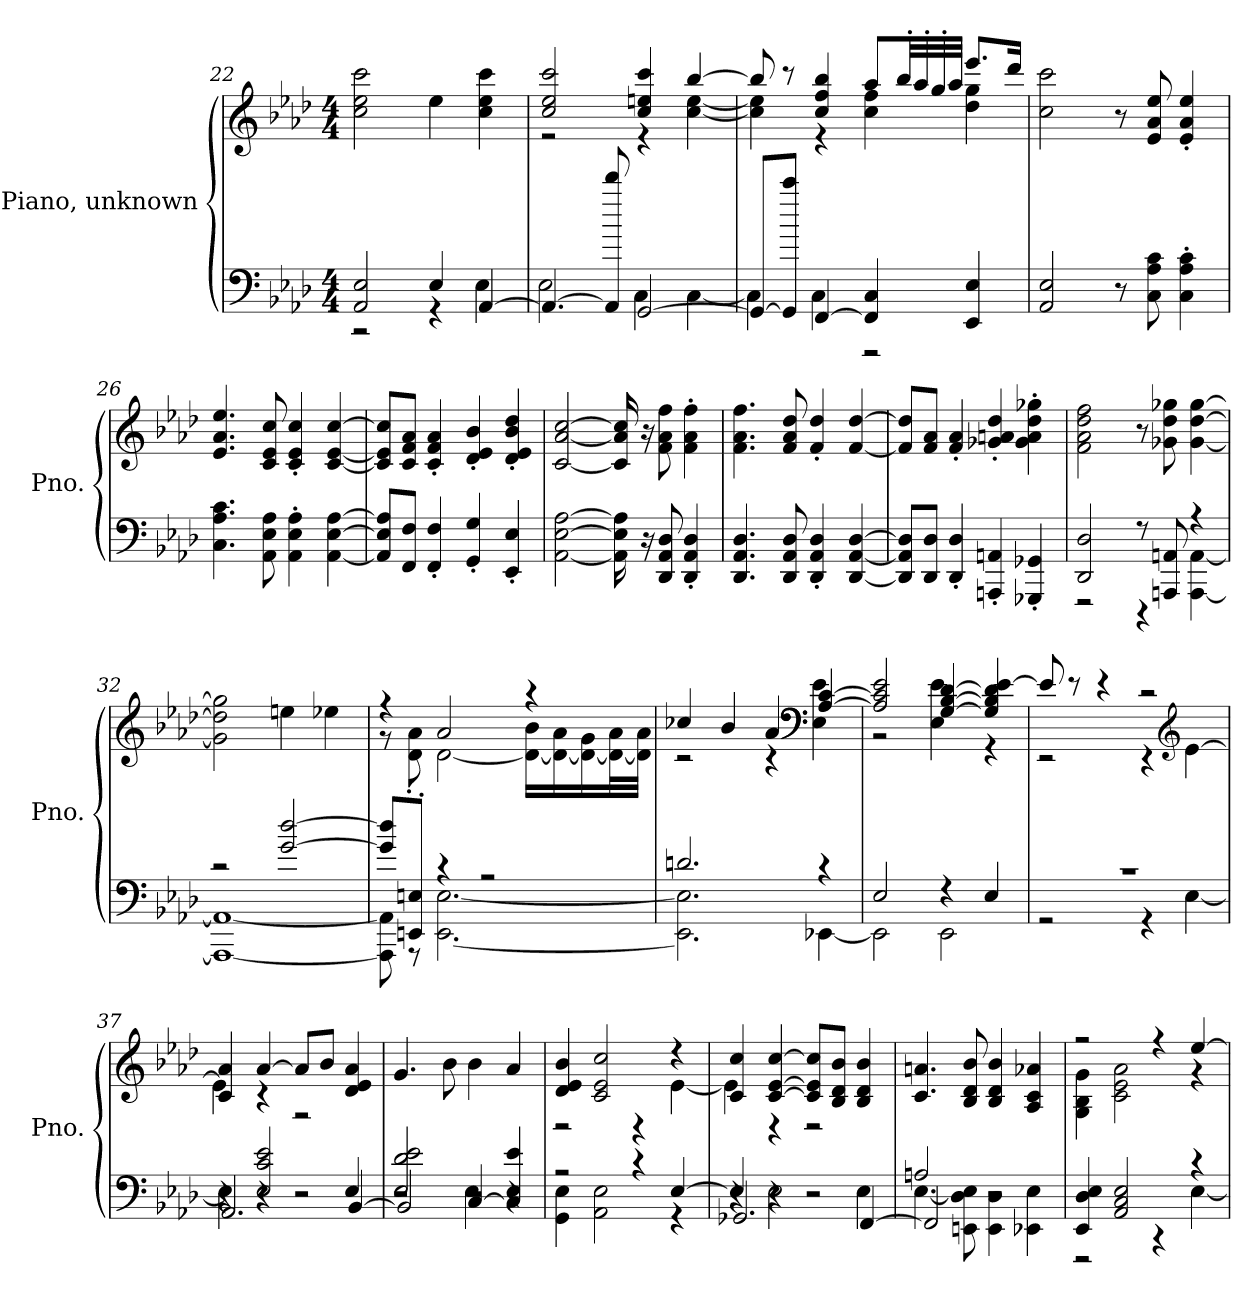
**kern	**kern
*part1	*part1
*staff2	*staff1
*I"Piano, unknown	*
*I'Pno.	*
*clefF4	*clefG2
*k[b-e-a-d-]	*k[b-e-a-d-]
*M4/4	*M4/4
=22	=22
*^	*
2AA-/ 2E-/	2r	2cc\ 2ee-\ 2ccc\
4E-/	4r	4ee-\
[4AA-/	4E-\	4cc\ 4ee-\ 4ccc\
!!LO:LB:g=z
=23	=23	=23
*	*	*^
4.AA-/_	2E-\	2cc/ 2ee-/ 2ccc/	2r
8AA-/] 8ddd-/	.	.	.
[2GG/	4C\	4cc/ 4een/ 4ccc/	4r
.	[4C\	[4bb-/	[4cc\ [4ee\
=24	=24	=24	=24
8GG/L_	4C\]	8bb-/]	4cc\] 4ee\]
8GG/] 8ccc/J	.	8r	.
[4FF/	4C\	4cc/ 4ff/ 4bb-/	4r
4FF/] 4C/	2r	8aa-/L	4cc\ 4ff\
.	.	32bb-'/LL	.
.	.	32aa-'/	.
.	.	32gg'/	.
.	.	32aa-/JJJ	.
4EE-/ 4E-/	.	8.eee-/L	4dd-\ 4gg\
.	.	16ddd-/Jk	.
*v	*v	*	*
*	*v	*v
=25	=25
2AA-/ 2E-/	2cc\ 2ccc\
8r	8r
8C\ 8A-\ 8c\	8e-/ 8a-/ 8ee-/
4C\' 4A-\' 4c\'	4e-/' 4a-/' 4ee-/'
=26	=26
4.C\ 4.A-\ 4.c\	4.e-/ 4.a-/ 4.ee-/
8AA-\ 8E-\ 8A-\	8c/ 8e-/ 8cc/
4AA-\' 4E-\' 4A-\'	4c/' 4e-/' 4cc/'
[4AA-\ [4E-\ [4A-\	[4c/ [4e-/ [4cc/
=27	=27
8AA-/] 8E-/] 8A-/]L	8c/] 8e-/] 8cc/]L
8FF/ 8F/J	8c/ 8f/ 8a-/J
4FF/' 4F/'	4c/' 4f/' 4a-/'
4GG/' 4G/'	4d-/' 4e-/' 4b-/'
4EE-/' 4E-/'	4d-/' 4e-/' 4b-/' 4dd-/'
!!LO:LB:g=z
=28	=28
[2AA-\ [2E-\ [2A-\	[2c/ [2a-/ [2cc/
16AA-\] 16E-\] 16A-\]	16c/] 16a-/] 16cc/]
16r	16r
8DD-/ 8AA-/ 8D-/	8f\ 8a-\ 8ff\
4DD-/' 4AA-/' 4D-/'	4f\' 4a-\' 4ff\'
=29	=29
4.DD-/ 4.AA-/ 4.D-/	4.f\ 4.a-\ 4.ff\
8DD-/ 8AA-/ 8D-/	8f/ 8a-/ 8dd-/
4DD-/' 4AA-/' 4D-/'	4f/' 4dd-/'
[4DD-/ [4AA-/ [4D-/	[4f/ [4dd-/
=30	=30
8DD-/] 8AA-/] 8D-/]L	8f/] 8dd-/]L
8DD-/ 8D-/J	8f/ 8a-/J
4DD-/' 4D-/'	4f/' 4a-/'
4AAAn/' 4AAn/'	4g-X/' 4an/' 4dd-/'
4GGG-X/' 4GG-X/'	4g-\' 4a\' 4dd-\' 4gg-X\'
=31	=31
*^	*
2DD-/ 2D-/	2r	2f\ 2a-\ 2dd-\ 2ff\
8r	4r	8r
8AAAn/ 8AAn/	.	8g-X\ 8dd-\ 8gg-X\
4r	[4AAA\ [4AA\	[4g-\ [4dd-\ [4gg-\
=32	=32	=32
2r	1AAA_ 1AA_	2g-\] 2dd-\] 2gg-\]
[2g/ [2dd-/	.	4een\
.	.	4ee-X\
!!LO:PB:g=z
=33	=33	=33
*	*	*^
8g/] 8dd-/]L	8AAA\] 8AA\]	4r	8r
8EEn/' 8En/'J	8r	.	8d-\' 8a-\'
4r	[2.EE\ [2.E\	2a-/	[2d-\
2r	.	.	.
.	.	4r	16d-\_ 16b-\LL
.	.	.	16d-\_ 16a-\
.	.	.	16d-\_ 16g\
.	.	.	32d-\_ 32a-\L
.	.	.	32d-\] 32a-\JJJ
=34	=34	=34	=34
2.dn/	2.EE\] 2.E\]	4cc-X/	2r
.	.	4b-/	.
.	.	4a-/	4r
*	*	*clefF4	*
4r	[4EE-X\	[4A-/ [4c/	4E-\ 4e-\
=35	=35	=35	=35
2E-/	2EE-\]	2A-/] 2c/] 2e-/	2r
4r	2EE-\	[4G/ [4B-/ [4d-/	4E-\ 4e-\
4E-/	.	4G/] 4B-/] 4d-/] [4e-/	4r
=36	=36	=36	=36
1r	2r	8e-/]	2r
.	.	8r	.
.	.	4r	.
.	4r	2r	4r
*	*	*clefG2	*
.	[4E-\	.	[4e-\
!!LO:LB:g=z	!!
=37	=37	=37	=37
*	*^	*	*
4r	4E-\]	2.AA-/	4c/ 4a-/	4e-\]
2E-/ 2c/ 2e-/	4r	.	[4a-/	4r
.	2r	.	8a-/L]	2r
.	.	.	8b-/J	.
4E-/	.	[4BB-/	4d-/ 4e-/ 4a-/	.
*	*	*	*v	*v
=38	=38	=38	=38
2E-/ 2d-/ 2e-/	2r	2BB-/]	4.g/
.	.	.	8b-\
[4C/	4E-\	2r	4b-\
4C/] 4E-/ 4e-/	4r	.	4a-/
*	*v	*v	*
=39	=39	=39
*	*	*^
2r	4GG\ 4E-\	4d-/ 4e-/ 4b-/	2r
.	2AA-\ 2E-\	2c/ 2e-/ 2cc/	.
4r	.	.	4r
[4E-/	4r	4r	[4e-\
=40	=40	=40	=40
*	*^	*	*
4E-/]	4r	2.GG-X/	4c/ 4cc/	4e-\]
4r	2E-\	.	[4c/ [4e-/ [4cc/	4r
2r	.	.	8c/] 8e-/] 8cc/]L	2r
.	.	.	8B-/ 8d-/ 8b-/J	.
.	4E-\	[4FF/	4B-/ 4d-/ 4b-/	.
*	*	*	*v	*v
=41	=41	=41	=41
2An/	[4.E-\	2FF/]	4.c/ 4.an/
.	8EEn\ 8D-\ 8E-\]	.	8B-/ 8d-/ 8b-/
2r	4EE\ 4D-\	2r	4B-/ 4d-/ 4b-/
.	4EE-X\ 4E-\	.	4A-/ 4c/ 4a-X/
*	*v	*v	*
=42	=42	=42
*	*	*^
4EE-/ 4D-/ 4E-/	2r	2r	4G\ 4B-\ 4g\
2AA-/ 2C/ 2E-/	.	.	2c\ 2e-\ 2a-\
.	4r	4r	.
4r	[4E-\	[4ee-/	4r
*v	*v	*	*
*	*v	*v
=	=
*-	*-
